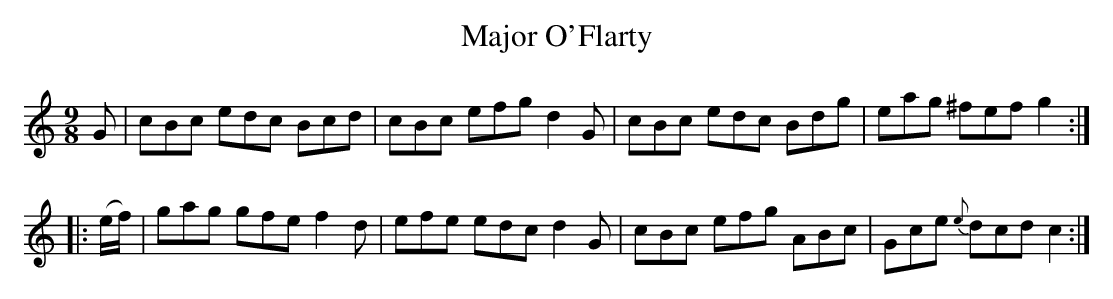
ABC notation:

X:1
T:Major O'Flarty
M:9/8
L:1/8
K:C
G|cBc edc Bcd|cBc efg d2G|cBc edc Bdg|eag ^fef g2:|
|:(e/f/)|gag gfe f2d|efe edc d2G|cBc efg ABc|Gce {e}dcd c2:|
